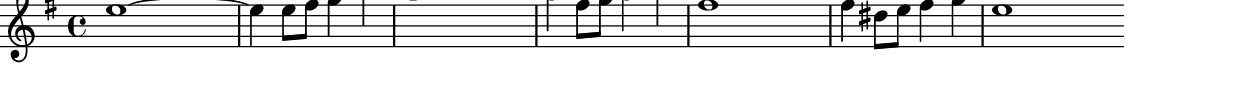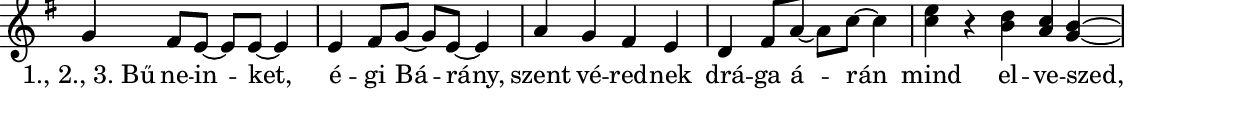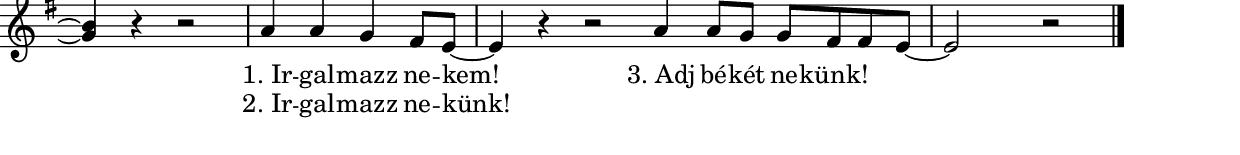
% MusicXML to Lilypond converter by Kovi

szovegAAA = \lyricmode {   \skip 4  \skip 4  \skip 4  \skip 4  \skip 4  \skip 4  \skip 4  \skip 4  \skip 4  \skip 4  \skip 4  \skip 4  \skip 4  \skip 4  \skip 4  \skip 4  \skip 4 "1., 2., 3. Bű" "ne" -- "in" -- "ket," "é" -- "gi" "Bá" -- "rány," "szent" "vé" -- "red" -- "nek" "drá" -- "ga" "á" -- "rán" "mind" "el" -- "ve" -- "szed," "1. Ir" -- "gal" -- "mazz" "ne" -- "kem!" "3. Adj" "bé" -- "két" "ne" -- "künk!"  \skip 4  }

szovegAAB = \lyricmode {   \skip 4  \skip 4  \skip 4  \skip 4  \skip 4  \skip 4  \skip 4  \skip 4  \skip 4  \skip 4  \skip 4  \skip 4  \skip 4  \skip 4  \skip 4  \skip 4  \skip 4  \skip 4  \skip 4  \skip 4  \skip 4  \skip 4  \skip 4  \skip 4  \skip 4  \skip 4  \skip 4  \skip 4  \skip 4  \skip 4  \skip 4  \skip 4  \skip 4  \skip 4  \skip 4  \skip 4  \skip 4 "2. Ir" -- "gal" -- "mazz" "ne" -- "künk!"  \skip 4  \skip 4  \skip 4  \skip 4  \skip 4  \skip 4  }

% Analyzing...
% 1 parts
% 1 Staff
% forceBassClefActive = 
melody = {
% 71 notes in the part
% 1 voices

\new Staff
\new Voice {
% 71 notes
% 17 mesaures

% Measure 1
\clef "treble"
\key g \major
\time 4/4 
e''1~ ^"Fuvolaszóló"
% Measure 2
e''4 e''8 fis''8 g''4 b''4 
% Measure 3
a''1~ 
% Measure 4
a''4 fis''8 g''8 a''4 c'''4 
% Measure 5
fis''1 
% Measure 6
fis''4 dis''8 e''8 fis''4 g''4 
% Measure 7
e''1 
% Measure 8
\repeat volta 2 {
\bar "|:" \break
g'4 fis'8 e'8~ e'8 e'8~ e'4 
% Measure 9
e'4 fis'8 g'8~ g'8 e'8~ e'4 
% Measure 10
a'4 g'4 fis'4 e'4 
% Measure 11
d'4 fis'8 a'8~ a'8 c''8~ c''4 
% Measure 12
<c'' e'' >4 r4 <b' d'' >4 <a' c'' >8 <g' b' >8~ 
% Measure 13
\break
<g' b' >4 r4 r2 
% Measure 14
}\alternative {
{a'4 a'4 g'4 fis'8 e'8~ 
% Measure 15
e'4 r4 r2 \bar ":|" }
% Measure 16
{a'4 a'8 g'8 g'8 fis'8 fis'8 e'8~ }
}
% Measure 17
e'2 r2 \bar "|." 
} % voice
\addlyrics { \szovegAAA }

\addlyrics { \szovegAAB }

} % melody


harmonies = \chordmode {
% 12 chords
\germanChords
e4:m s4 s4 s4 s4 s4 s4 s4 a4:m s4 s4 s4 s4 s4 s4 s4 b4:7 s4 s4 s4 s4 s4 s4 s4 e4:m s4 s4 s4 e4:m s4 s4 s4 s4 s4 s4 s4 a4:m s4 s4 s4 d4:7 s4 s4 s4 s4 g4 s4 s4 s4 s4 s4 s4 b4:7 s4 s4 s8 e4:m s4 s4 s4 s8 b4:7 s4 s4 s8 e4:m s4 s4 s4 s8
}

\include "../../definitions.ly"
